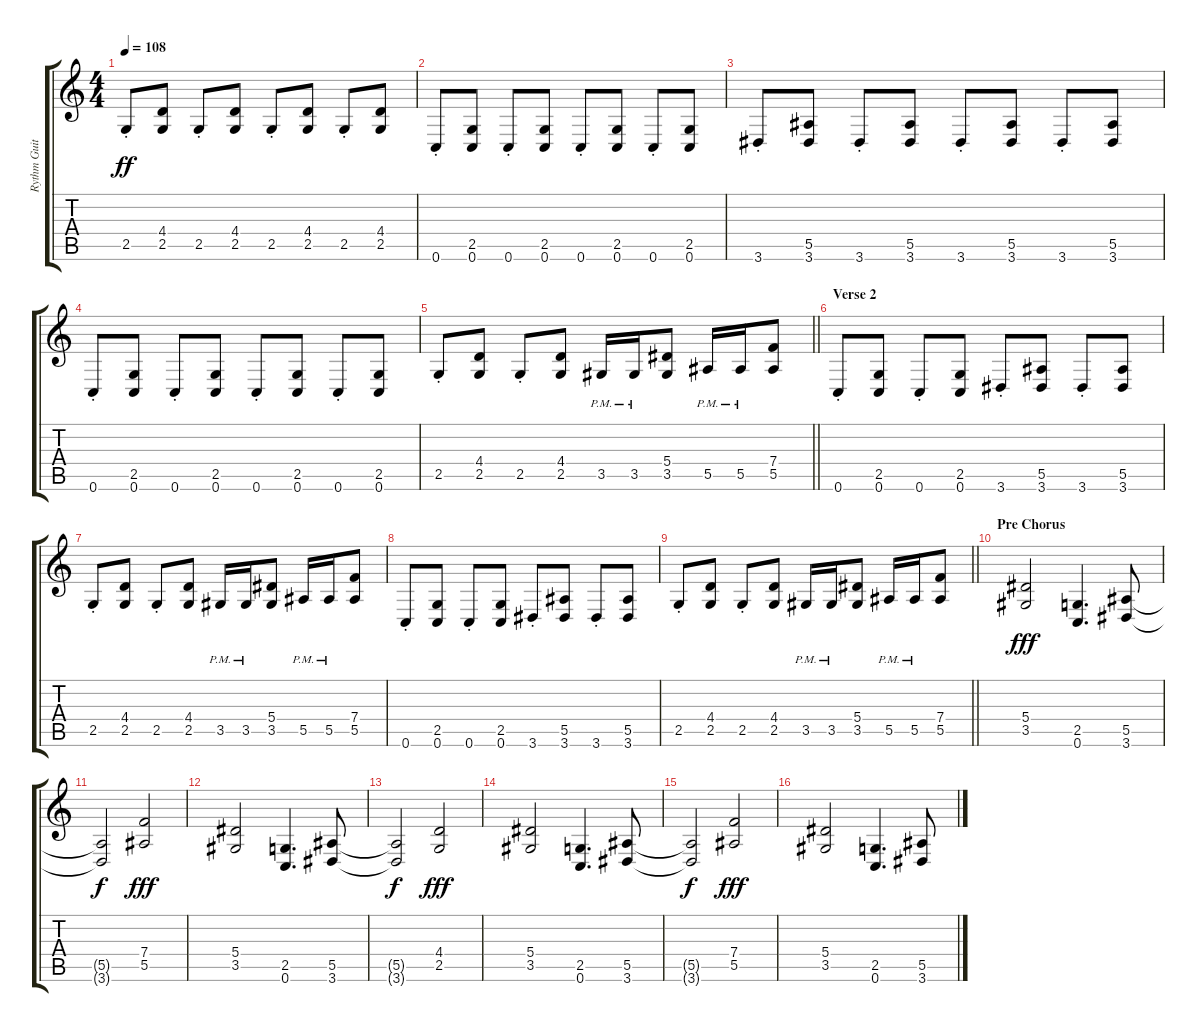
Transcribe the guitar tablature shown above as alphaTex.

\track ("Rythm Guitar" "Rythm Guit") {instrument distortionguitar}
\staff {score tabs}
\tuning (C4 G3 Eb3 Bb2 F2 C2) {hide}
\ts (4 4)
\tempo 108
\clef g2
\ks c
2.5{st}.8{dy ff} (4.4 2.5).8 2.5{st}.8 (4.4 2.5).8 2.5{st}.8 (4.4 2.5).8 2.5{st}.8 (4.4 2.5).8 |
0.6{st}.8{volume 15} (2.5 0.6).8 0.6{st}.8 (2.5 0.6).8 0.6{st}.8 (2.5 0.6).8 0.6{st}.8 (2.5 0.6).8 |
3.6{st}.8 (5.5 3.6).8 3.6{st}.8 (5.5 3.6).8 3.6{st}.8 (5.5 3.6).8 3.6{st}.8 (5.5 3.6).8 |
0.6{st}.8 (2.5 0.6).8 0.6{st}.8 (2.5 0.6).8 0.6{st}.8 (2.5 0.6).8 0.6{st}.8 (2.5 0.6).8 |
\barLineRight lightlight
2.5{st}.8 (4.4 2.5).8 2.5{st}.8 (4.4 2.5).8 3.5{pm}.16 3.5{pm}.16 (5.4 3.5).8 5.5{pm}.16 5.5{pm}.16 (7.4 5.5).8 |
\section ("" "Verse 2")
0.6{st}.8{volume 14} (2.5 0.6).8 0.6{st}.8 (2.5 0.6).8 3.6{st}.8 (5.5 3.6).8 3.6{st}.8 (5.5 3.6).8 |
2.5{st}.8 (4.4 2.5).8 2.5{st}.8 (4.4 2.5).8 3.5{pm}.16 3.5{pm}.16 (5.4 3.5).8 5.5{pm}.16 5.5{pm}.16 (7.4 5.5).8 |
0.6{st}.8{volume 14} (2.5 0.6).8 0.6{st}.8 (2.5 0.6).8 3.6{st}.8 (5.5 3.6).8 3.6{st}.8 (5.5 3.6).8 |
\barLineRight lightlight
2.5{st}.8 (4.4 2.5).8 2.5{st}.8 (4.4 2.5).8 3.5{pm}.16 3.5{pm}.16 (5.4 3.5).8 5.5{pm}.16 5.5{pm}.16 (7.4 5.5).8 |
\section ("" "Pre Chorus")
(5.4 3.5).2{dy fff volume 16} (2.5 0.6).4{d} (5.5 3.6).8 |
(5.5{t} 3.6{t}).2{dy f} (7.4 5.5).2{dy fff} |
(5.4 3.5).2 (2.5 0.6).4{d} (5.5 3.6).8 |
(5.5{t} 3.6{t}).2{dy f} (4.4 2.5).2{dy fff} |
(5.4 3.5).2{volume 16} (2.5 0.6).4{d} (5.5 3.6).8 |
(5.5{t} 3.6{t}).2{dy f} (7.4 5.5).2{dy fff} |
(5.4 3.5).2 (2.5 0.6).4{d} (5.5 3.6).8
